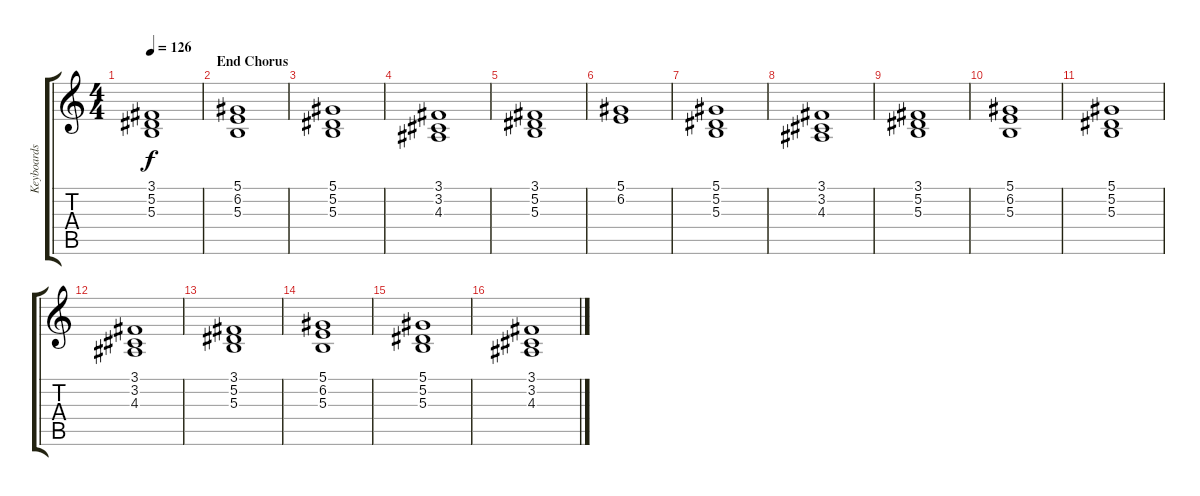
\track ("Keyboards" "Keyboards") {instrument stringensemble1}
\staff {score tabs}
\tuning (Eb4 Bb3 Gb3 Db3 Ab2 Eb2) {hide}
\ts (4 4)
\tempo 126
\clef g2
\ks c
(3.1 5.2 5.3).1{dy f} |
\section ("" "End Chorus")
(5.1 6.2 5.3).1 |
(5.1 5.2 5.3).1 |
(3.1 3.2 4.3).1 |
(3.1 5.2 5.3).1 |
(5.1 6.2).1 |
(5.1 5.2 5.3).1 |
(3.1 3.2 4.3).1 |
(3.1 5.2 5.3).1 |
(5.1 6.2 5.3).1 |
(5.1 5.2 5.3).1 |
(3.1 3.2 4.3).1 |
(3.1 5.2 5.3).1 |
(5.1 6.2 5.3).1 |
(5.1 5.2 5.3).1 |
(3.1 3.2 4.3).1
